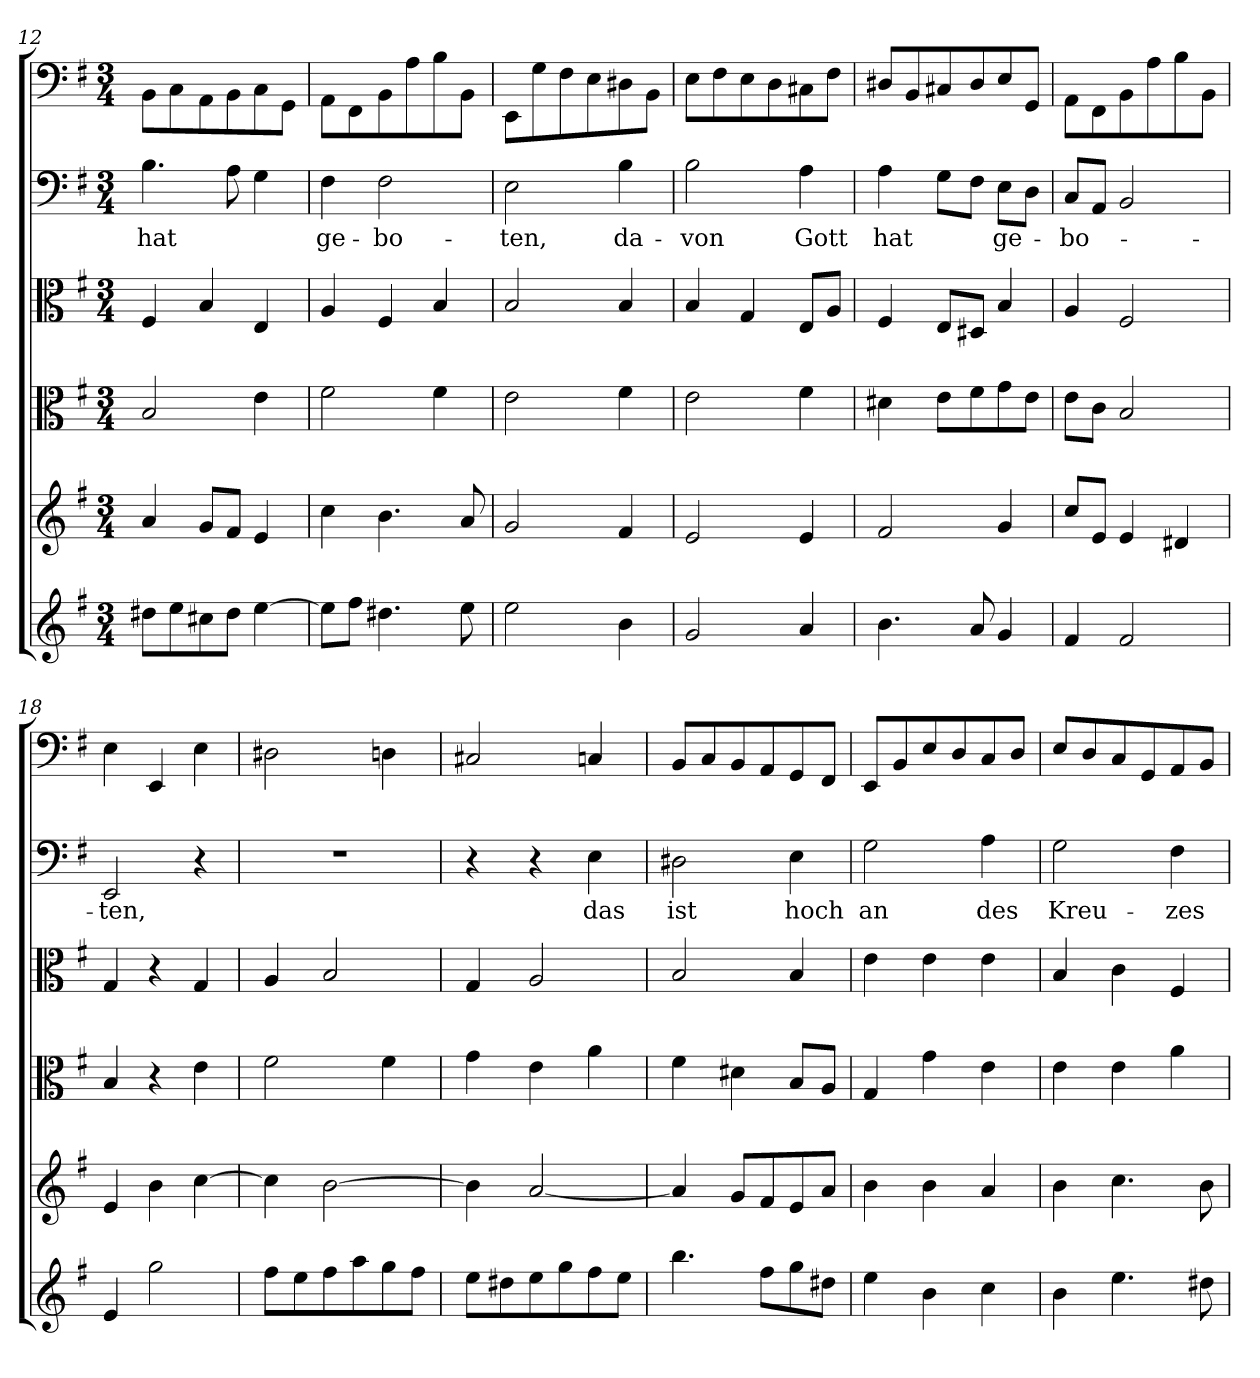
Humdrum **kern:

**kern	**kern	**kern	**kern	**kern	**text	**kern
*part6	*part5	*part4	*part3	*part2	*part2	*part1
*staff6	*staff5	*staff4	*staff3	*staff2	*staff2	*staff1
*clefG2	*clefG2	*clefC3	*clefC3	*clefF4	*	*clefF4
*k[f#]	*k[f#]	*k[f#]	*k[f#]	*k[f#]	*	*k[f#]
*e:	*e:	*e:	*e:	*e:	*	*e:
*M3/4	*M3/4	*M3/4	*M3/4	*M3/4	*	*M3/4
=12	=12	=12	=12	=12	=12	=12
8dd#X\L	4a/	2B/	4F#/	4.B\	hat	8BB\L
8ee\	.	.	.	.	.	8C\
8cc#X\	8g/L	.	4B/	.	.	8AA\
8dd#\J	8f#/J	.	.	8A\	.	8BB\
[4ee\	4e/	4e\	4E/	4G\	.	8C\
.	.	.	.	.	.	8GG\J
=13	=13	=13	=13	=13	=13	=13
8ee\L]	4cc\	2f#\	4A/	4F#\	ge-	8AA\L
8ff#\J	.	.	.	.	.	8FF#\
4.dd#X\	4.b\	.	4F#/	2F#\	-bo-	8BB\
.	.	.	.	.	.	8A\
.	.	4f#\	4B/	.	.	8B\
8ee\	8a/	.	.	.	.	8BB\J
=14	=14	=14	=14	=14	=14	=14
2ee\	2g/	2e\	2B/	2E\	-ten,	8EE\L
.	.	.	.	.	.	8G\
.	.	.	.	.	.	8F#\
.	.	.	.	.	.	8E\
4b\	4f#/	4f#\	4B/	4B\	da-	8D#X\
.	.	.	.	.	.	8BB\J
=15	=15	=15	=15	=15	=15	=15
2g/	2e/	2e\	4B/	2B\	-von	8E\L
.	.	.	.	.	.	8F#\
.	.	.	4G/	.	.	8E\
.	.	.	.	.	.	8D\
4a/	4e/	4f#\	8E/L	4A\	Gott	8C#X\
.	.	.	8A/J	.	.	8F#\J
=16	=16	=16	=16	=16	=16	=16
4.b\	2f#/	4d#X\	4F#/	4A\	hat	8D#X/L
.	.	.	.	.	.	8BB/
.	.	8e\L	8E/L	8G\L	.	8C#X/
8a/	.	8f#\	8D#X/J	8F#\J	.	8D#/
4g/	4g/	8g\	4B/	8E\L	ge-	8E/
.	.	8e\J	.	8D\J	.	8GG/J
=17	=17	=17	=17	=17	=17	=17
4f#/	8cc/L	8e\L	4A/	8C/L	-bo-	8AA\L
.	8e/J	8c\J	.	8AA/J	.	8FF#\
2f#/	4e/	2B/	2F#/	2BB/	.	8BB\
.	.	.	.	.	.	8A\
.	4d#X/	.	.	.	.	8B\
.	.	.	.	.	.	8BB\J
=18	=18	=18	=18	=18	=18	=18
4e/	4e/	4B/	4G/	2EE/	-ten,	4E\
2gg\	4b\	4r	4r	.	.	4EE/
.	[4cc\	4e\	4G/	4r	.	4E\
=19	=19	=19	=19	=19	=19	=19
8ff#\L	4cc\]	2f#\	4A/	2.r	.	2D#X\
8ee\	.	.	.	.	.	.
8ff#\	[2b\	.	2B/	.	.	.
8aa\	.	.	.	.	.	.
8gg\	.	4f#\	.	.	.	4Dn\
8ff#\J	.	.	.	.	.	.
=20	=20	=20	=20	=20	=20	=20
8ee\L	4b\]	4g\	4G/	4r	.	2C#X/
8dd#X\	.	.	.	.	.	.
8ee\	[2a/	4e\	2A/	4r	.	.
8gg\	.	.	.	.	.	.
8ff#\	.	4a\	.	4E\	das	4Cn/
8ee\J	.	.	.	.	.	.
=21	=21	=21	=21	=21	=21	=21
4.bb\	4a/]	4f#\	2B/	2D#X\	ist	8BB/L
.	.	.	.	.	.	8C/
.	8g/L	4d#X\	.	.	.	8BB/
8ff#\L	8f#/	.	.	.	.	8AA/
8gg\	8e/	8B/L	4B/	4E\	hoch	8GG/
8dd#X\J	8a/J	8A/J	.	.	.	8FF#/J
=22	=22	=22	=22	=22	=22	=22
4ee\	4b\	4G/	4e\	2G\	an	8EE/L
.	.	.	.	.	.	8BB/
4b\	4b\	4g\	4e\	.	.	8E/
.	.	.	.	.	.	8D/
4cc\	4a/	4e\	4e\	4A\	des	8C/
.	.	.	.	.	.	8D/J
=23	=23	=23	=23	=23	=23	=23
4b\	4b\	4e\	4B/	2G\	Kreu-	8E/L
.	.	.	.	.	.	8D/
4.ee\	4.cc\	4e\	4c\	.	.	8C/
.	.	.	.	.	.	8GG/
.	.	4a\	4F#/	4F#\	-zes	8AA/
8dd#X\	8b\	.	.	.	.	8BB/J
=	=	=	=	=	=	=
*-	*-	*-	*-	*-	*-	*-
